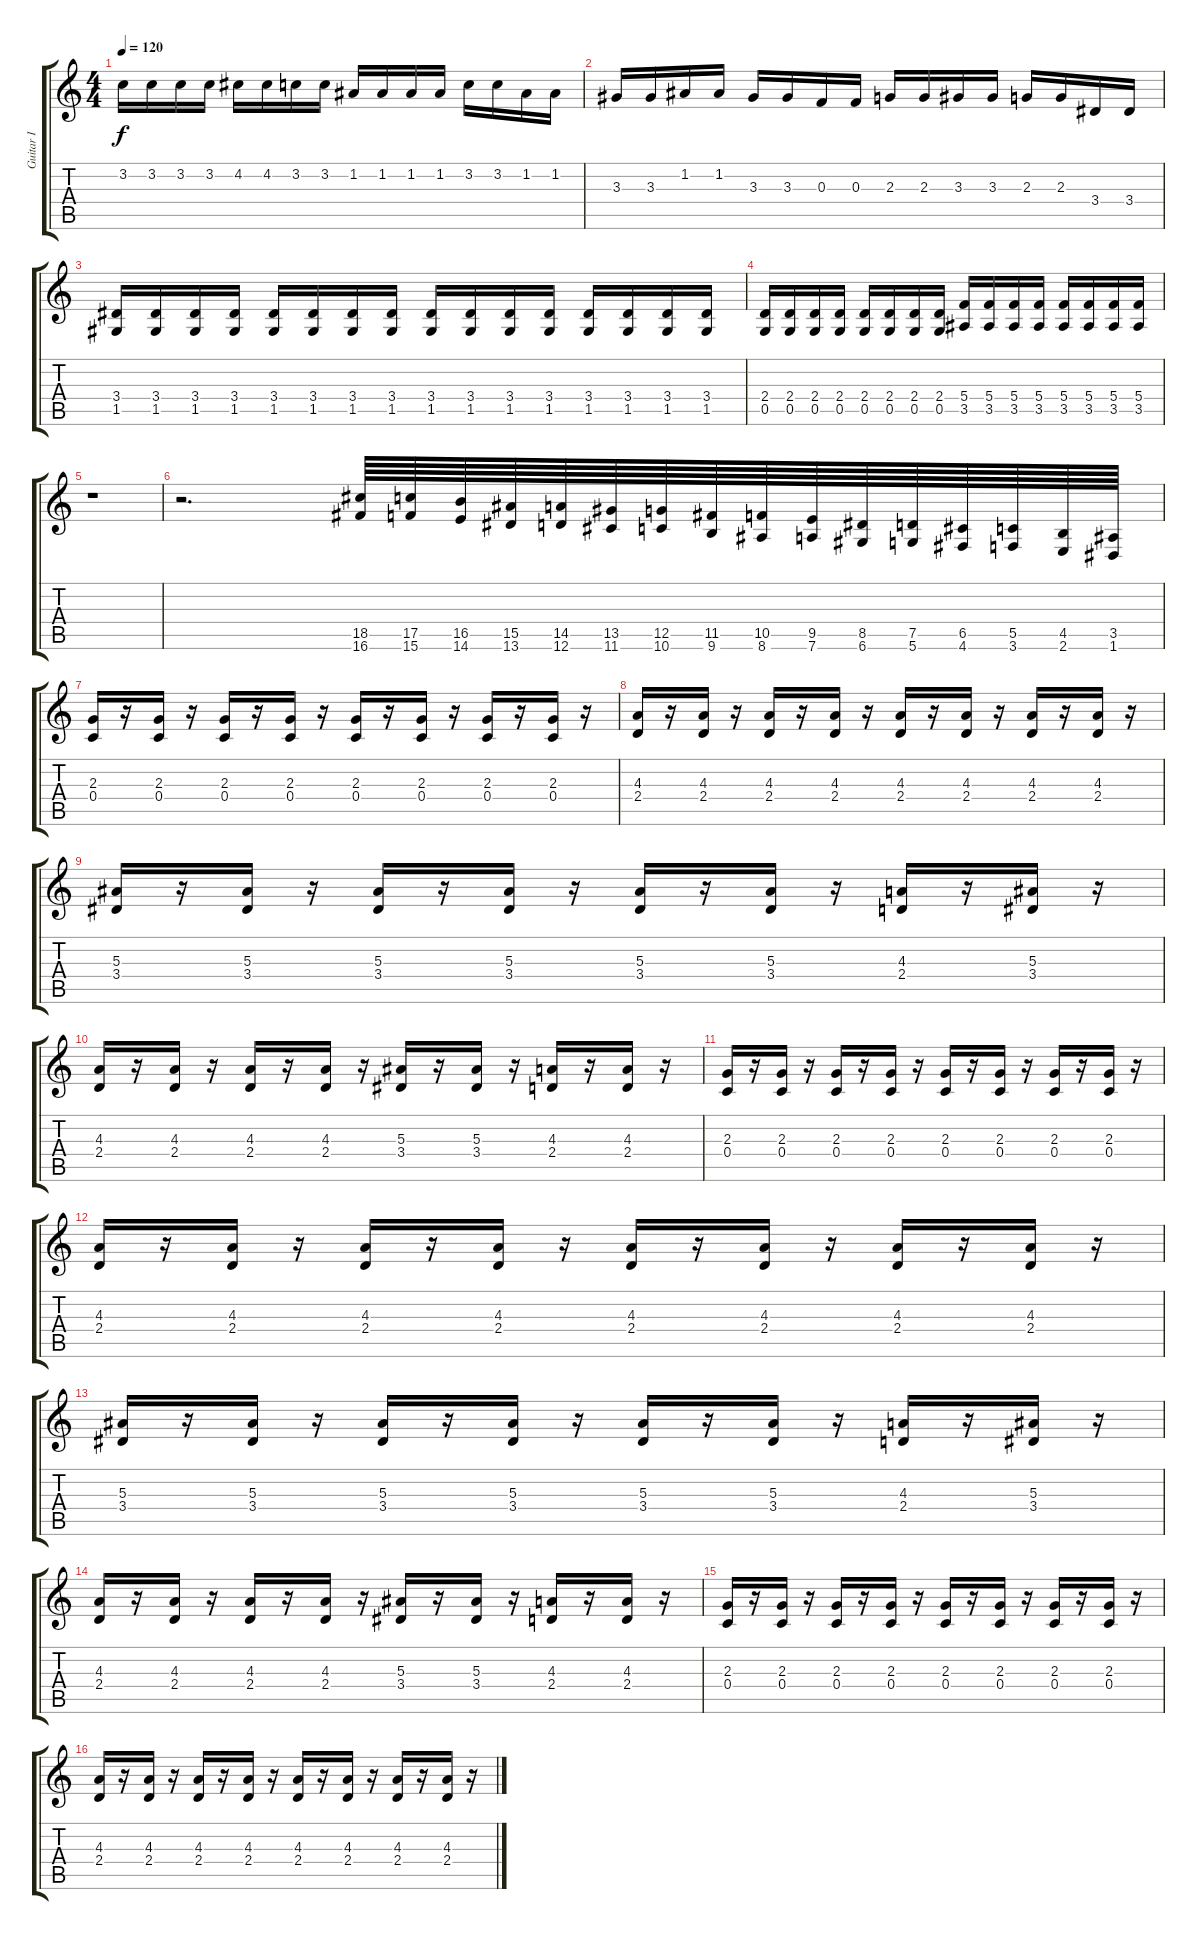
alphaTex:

\track ("Guitar I" "Guitar I") {instrument distortionguitar}
\staff {score tabs}
\tuning (D4 A3 F3 C3 G2 D2) {hide}
\ts (4 4)
\tempo 120
\clef g2
\ks c
3.2.16{dy f} 3.2.16 3.2.16 3.2.16 4.2.16 4.2.16 3.2.16 3.2.16 1.2.16 1.2.16 1.2.16 1.2.16 3.2.16 3.2.16 1.2.16 1.2.16 |
3.3.16 3.3.16 1.2.16 1.2.16 3.3.16 3.3.16 0.3.16 0.3.16 2.3.16 2.3.16 3.3.16 3.3.16 2.3.16 2.3.16 3.4.16 3.4.16 |
(3.4 1.5).16 (3.4 1.5).16 (3.4 1.5).16 (3.4 1.5).16 (3.4 1.5).16 (3.4 1.5).16 (3.4 1.5).16 (3.4 1.5).16 (3.4 1.5).16 (3.4 1.5).16 (3.4 1.5).16 (3.4 1.5).16 (3.4 1.5).16 (3.4 1.5).16 (3.4 1.5).16 (3.4 1.5).16 |
(2.4 0.5).16 (2.4 0.5).16 (2.4 0.5).16 (2.4 0.5).16 (2.4 0.5).16 (2.4 0.5).16 (2.4 0.5).16 (2.4 0.5).16 (5.4 3.5).16 (5.4 3.5).16 (5.4 3.5).16 (5.4 3.5).16 (5.4 3.5).16 (5.4 3.5).16 (5.4 3.5).16 (5.4 3.5).16 |
r.1 |
r.2{d} (18.5 16.6).64 (17.5 15.6).64 (16.5 14.6).64 (15.5 13.6).64 (14.5 12.6).64 (13.5 11.6).64 (12.5 10.6).64 (11.5 9.6).64 (10.5 8.6).64 (9.5 7.6).64 (8.5 6.6).64 (7.5 5.6).64 (6.5 4.6).64 (5.5 3.6).64 (4.5 2.6).64 (3.5 1.6).64 |
(2.3 0.4).16 r.16 (2.3 0.4).16 r.16 (2.3 0.4).16 r.16 (2.3 0.4).16 r.16 (2.3 0.4).16 r.16 (2.3 0.4).16 r.16 (2.3 0.4).16 r.16 (2.3 0.4).16 r.16 |
(4.3 2.4).16 r.16 (4.3 2.4).16 r.16 (4.3 2.4).16 r.16 (4.3 2.4).16 r.16 (4.3 2.4).16 r.16 (4.3 2.4).16 r.16 (4.3 2.4).16 r.16 (4.3 2.4).16 r.16 |
(5.3 3.4).16 r.16 (5.3 3.4).16 r.16 (5.3 3.4).16 r.16 (5.3 3.4).16 r.16 (5.3 3.4).16 r.16 (5.3 3.4).16 r.16 (4.3 2.4).16 r.16 (5.3 3.4).16 r.16 |
(4.3 2.4).16 r.16 (4.3 2.4).16 r.16 (4.3 2.4).16 r.16 (4.3 2.4).16 r.16 (5.3 3.4).16 r.16 (5.3 3.4).16 r.16 (4.3 2.4).16 r.16 (4.3 2.4).16 r.16 |
(2.3 0.4).16 r.16 (2.3 0.4).16 r.16 (2.3 0.4).16 r.16 (2.3 0.4).16 r.16 (2.3 0.4).16 r.16 (2.3 0.4).16 r.16 (2.3 0.4).16 r.16 (2.3 0.4).16 r.16 |
(4.3 2.4).16 r.16 (4.3 2.4).16 r.16 (4.3 2.4).16 r.16 (4.3 2.4).16 r.16 (4.3 2.4).16 r.16 (4.3 2.4).16 r.16 (4.3 2.4).16 r.16 (4.3 2.4).16 r.16 |
(5.3 3.4).16 r.16 (5.3 3.4).16 r.16 (5.3 3.4).16 r.16 (5.3 3.4).16 r.16 (5.3 3.4).16 r.16 (5.3 3.4).16 r.16 (4.3 2.4).16 r.16 (5.3 3.4).16 r.16 |
(4.3 2.4).16 r.16 (4.3 2.4).16 r.16 (4.3 2.4).16 r.16 (4.3 2.4).16 r.16 (5.3 3.4).16 r.16 (5.3 3.4).16 r.16 (4.3 2.4).16 r.16 (4.3 2.4).16 r.16 |
(2.3 0.4).16 r.16 (2.3 0.4).16 r.16 (2.3 0.4).16 r.16 (2.3 0.4).16 r.16 (2.3 0.4).16 r.16 (2.3 0.4).16 r.16 (2.3 0.4).16 r.16 (2.3 0.4).16 r.16 |
(4.3 2.4).16 r.16 (4.3 2.4).16 r.16 (4.3 2.4).16 r.16 (4.3 2.4).16 r.16 (4.3 2.4).16 r.16 (4.3 2.4).16 r.16 (4.3 2.4).16 r.16 (4.3 2.4).16 r.16
